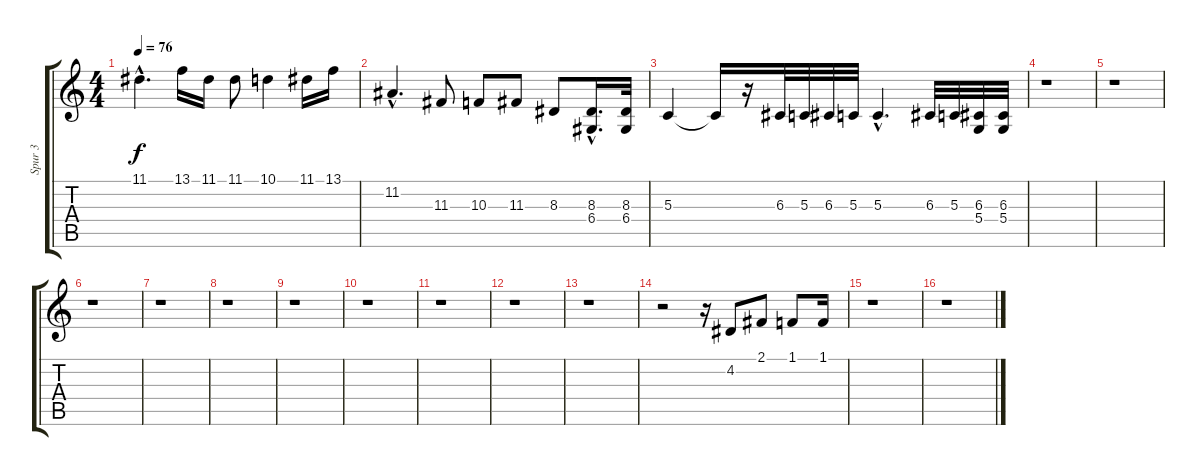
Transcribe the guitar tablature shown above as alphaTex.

\track ("Spur 3" "Spur 3") {instrument flute}
\staff {score tabs}
\tuning (E4 B3 G3 D3 A2 E2) {hide}
\ts (4 4)
\tempo 76
\clef g2
\ks c
11.1{hac}.4{d dy f} 13.1.16 11.1.16 11.1.8 10.1.4 11.1.16 13.1.16 |
11.2{hac}.4{d} 11.3.8 10.3.8 11.3.8 8.3.8 (8.3 6.4{hac}).16{d} (8.3 6.4).32 |
5.3.4 5.3{t}.16 r.16 6.3.32 5.3.32 6.3.32 5.3.32 5.3{hac}.4{d} 6.3.32 5.3.32 (6.3 5.4).32 (6.3 5.4).32 |
r.1 |
r.1 |
r.1 |
r.1 |
r.1 |
r.1 |
r.1 |
r.1 |
r.1 |
r.1 |
r.2 r.16 4.2.8 2.1.8 1.1.8 1.1.16 |
r.1 |
r.1
